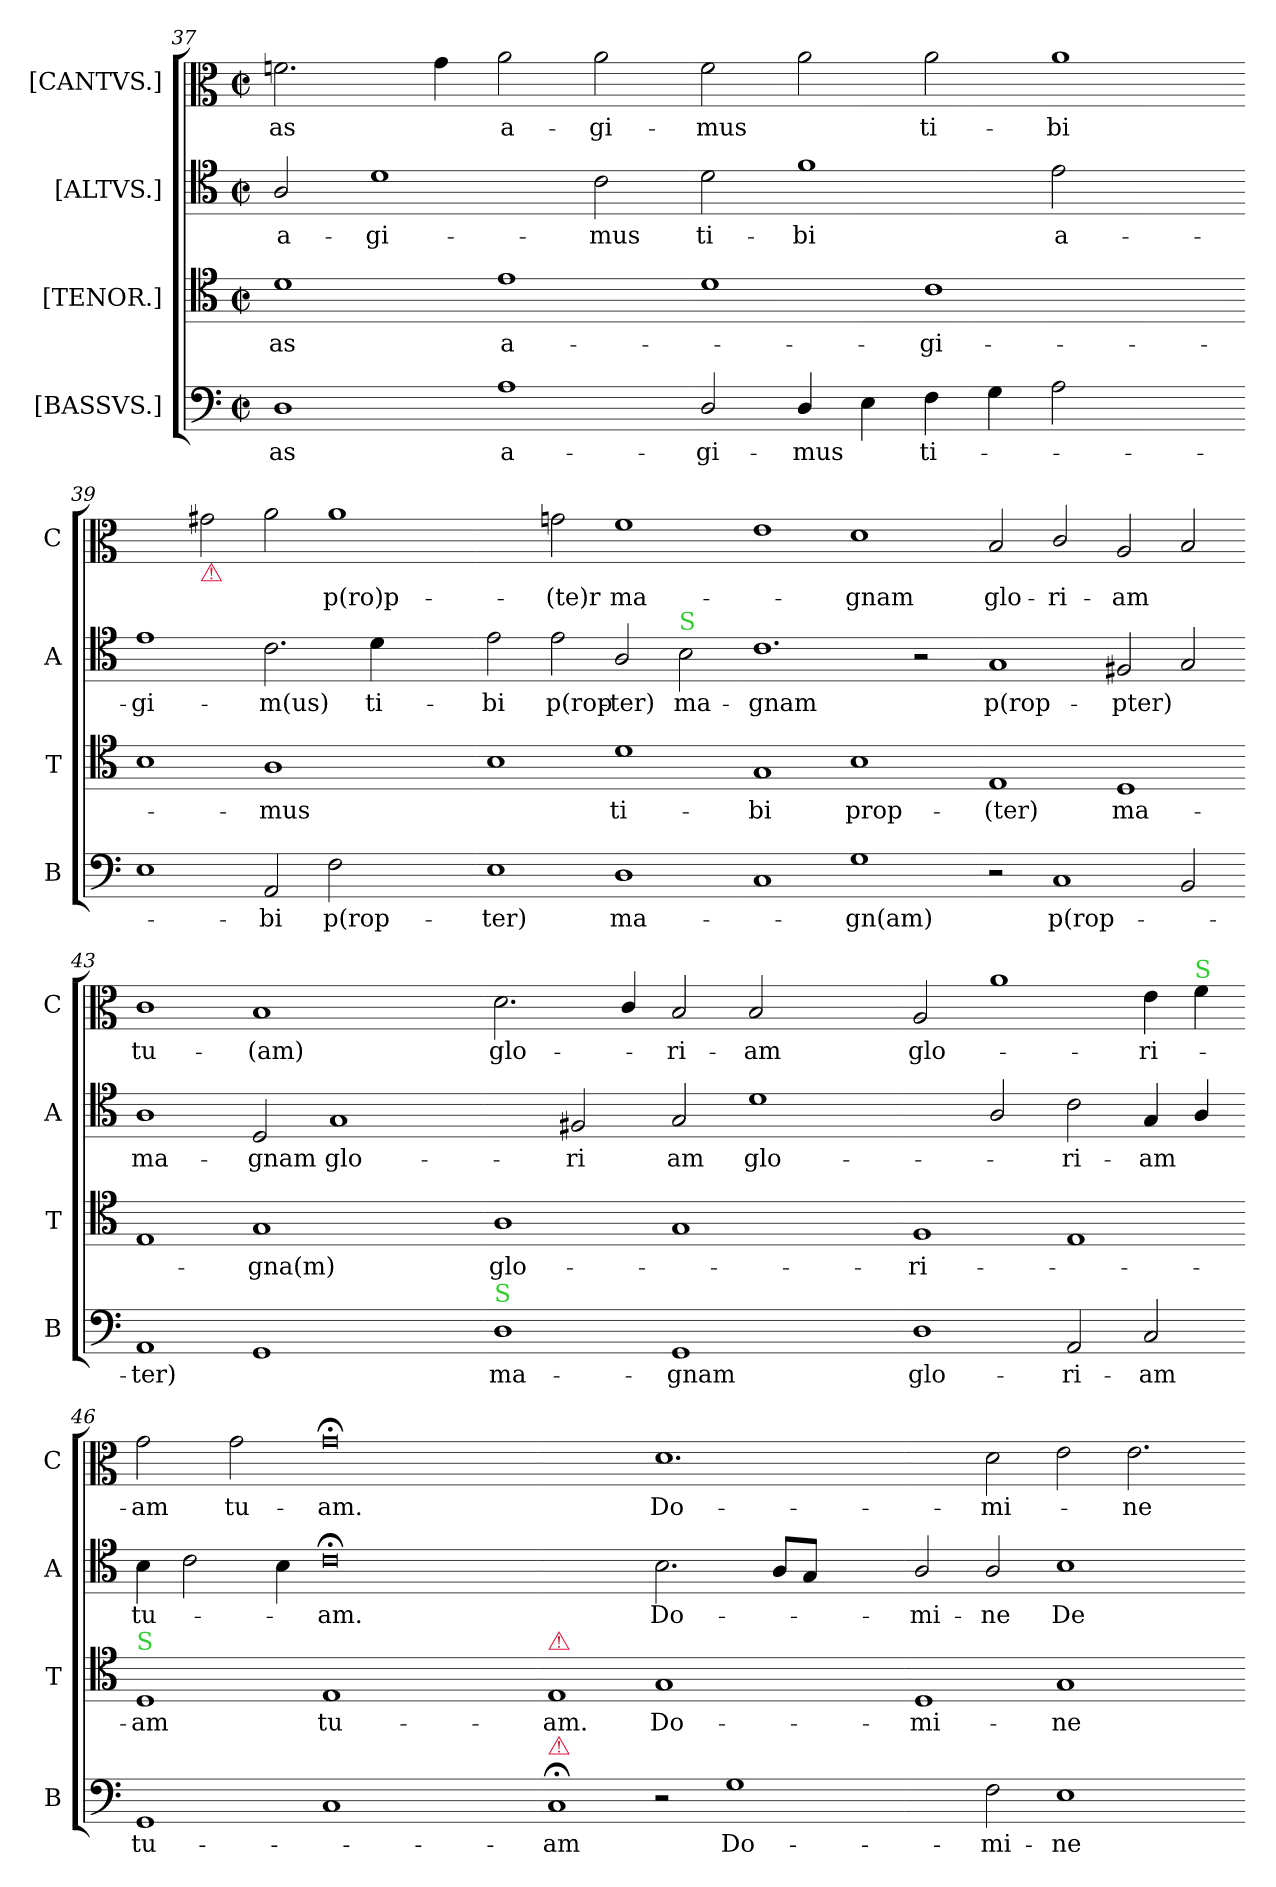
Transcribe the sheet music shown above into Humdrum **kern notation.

**kern	**text	**kern	**text	**kern	**text	**kern	**text
*part4	*part4	*part3	*part3	*part2	*part2	*part1	*part1
*staff4	*staff4	*staff3	*staff3	*staff2	*staff2	*staff1	*staff1
*I"[BASSVS.]	*	*I"[TENOR.]	*	*I"[ALTVS.]	*	*I"[CANTVS.]	*
*I'B	*	*I'T	*	*I'A	*	*I'C	*
*clefF4	*	*clefC4	*	*clefC4	*	*clefC3	*
*k[]	*	*k[]	*	*k[]	*	*k[]	*
*M2/1	*	*M2/1	*	*M2/1	*	*M2/1	*
*met(c|)	*	*met(c|)	*	*met(c|)	*	*met(c|)	*
=37	=37	=37	=37	=37	=37	=37	=37
1D	-as	1d	-as	2A/	a-	2.fn\	-as
.	.	.	.	1d	-gi-	.	.
.	.	.	.	.	.	4g\	.
1A	a-	1e	a-	.	.	2a\	a-
.	.	.	.	2c\	-mus	2a\	-gi-
=38-	=38-	=38-	=38-	=38-	=38-	=38-	=38-
2D/	-gi-	1d	.	2d\	ti-	2f\	-mus
4D/	-mus	.	.	1f	-bi	2a\	.
4E\	.	.	.	.	.	.	.
4F\	ti-	1c	-gi-	.	.	2a\	ti-
4G\	.	.	.	.	.	.	.
2A\	.	.	.	2e\	a-	1a\	-bi
2ryy	.	2ryy	.	2ryy	.	.	.
=39-	=39-	=39-	=39-	=39-	=39-	=39-	=39-
1E	.	1B	.	1e	-gi-	2ryy	.
!	!	!	!	!	!	!LO:TX:b:color=crimson:t=⚠	!
.	.	.	.	.	.	2g#X\	.
2AA/	-bi	1A	-mus	2.c\	-m(us)	2a\	.
2F\	p(rop-	.	.	.	.	1a\	p(ro)p-
.	.	.	.	4d\	ti-	.	.
2ryy	.	2ryy	.	2ryy	.	.	.
=40-	=40-	=40-	=40-	=40-	=40-	=40-	=40-
1E	-ter)	1B	.	2e\	-bi	2ryy	.
.	.	.	.	2e\	p(rop-	2gn\	-(te)r
1D	ma-	1d	ti-	2A/	-ter)	1f	ma-
!	!	!	!	!LO:TX:a:color=limegreen:t=S	!	!	!
.	.	.	.	2B\	ma-	.	.
=41-	=41-	=41-	=41-	=41-	=41-	=41-	=41-
1C	.	1G	-bi	1.c	-gnam	1e	.
1G	-gn(am)	1B	prop-	.	.	1d	-gnam
.	.	.	.	2r	.	.	.
=42-	=42-	=42-	=42-	=42-	=42-	=42-	=42-
!	!	!	!	!	!LO:LY:i	!	!
2r	.	1E	-(ter)	1G	p(rop-	2B/	glo-
!	!LO:LY:i	!	!	!	!	!	!
1C	p(rop-	.	.	.	.	2c/	-ri-
!	!	!	!	!	!LO:LY:i	!	!
.	.	1D	ma-	2F#X/	-pter)	2A/	-am
2BB/	.	.	.	2G/	.	2B/	.
=43-	=43-	=43-	=43-	=43-	=43-	=43-	=43-
!	!LO:LY:i	!	!	!	!LO:LY:i	!	!
1AA	-ter)	1E	.	1A	ma-	1c	tu-
1GG	.	1G	-gna(m)	2D/	-gnam	1B	-(am)
.	.	.	.	1G/	glo-	.	.
2ryy	.	2ryy	.	.	.	2ryy	.
=44-	=44-	=44-	=44-	=44-	=44-	=44-	=44-
!LO:TX:a:color=limegreen:t=S	!	!	!	!	!	!	!
!	!LO:LY:i	!	!	!	!	!	!
1D	ma-	1A	glo-	2ryy	.	2.d\	glo-
.	.	.	.	2F#X/	-ri	.	.
.	.	.	.	.	.	4c/	.
!	!LO:LY:i	!	!	!	!	!	!
1GG	-gnam	1G	.	2G/	-am	2B/	-ri-
!	!	!	!	!	!LO:LY:i	!	!
.	.	.	.	1d\	glo-	2B/	-am
2ryy	.	2ryy	.	.	.	2ryy	.
=45-	=45-	=45-	=45-	=45-	=45-	=45-	=45-
!	!	!	!	!	!	!	!LO:LY:i
1D	glo-	1F	-ri-	2ryy	.	2A/	glo-
.	.	.	.	2A/	.	1a	.
!	!	!	!	!	!LO:LY:i	!	!
2AA/	-ri-	1E	.	2c\	-ri-	.	.
!	!	!	!	!	!LO:LY:i	!	!LO:LY:i
2C/	-am	.	.	4G/	-am	4e\	-ri-
!	!	!	!	!	!	!LO:TX:a:color=limegreen:t=S	!
.	.	.	.	4A/	.	4f\	.
=46-	=46-	=46-	=46-	=46-	=46-	=46-	=46-
!	!	!LO:TX:a:color=limegreen:t=S	!	!	!	!	!
!	!	!	!	!	!	!	!LO:LY:i
1GG	tu-	1D	-am	4B\	tu-	2g\	-am
.	.	.	.	2c\	.	.	.
.	.	.	.	.	.	2g\	tu-
.	.	.	.	4B\	.	.	.
1C	.	1E	tu-	0c;<	am.	0g;<;	-am.
1ryy	.	1ryy	.	.	.	.	.
=47-	=47-	=47-	=47-	=47-	=47-	=47-	=47-
!	!	!LO:TX:a:color=crimson:t=⚠	!	!	!	!	!
!LO:TX:a:color=crimson:t=⚠	!	!	!	!	!	!	!
1C;<	-am	1E	-am.	1ryy	.	1ryy	.
2r	.	1G	Do-	2.B\	Do-	1.d	Do-
1G\	Do-	.	.	.	.	.	.
.	.	.	.	8A/L	.	.	.
.	.	.	.	8G/J	.	.	.
.	.	2ryy	.	2ryy	.	.	.
=48-	=48-	=48-	=48-	=48-	=48-	=48-	=48-
2ryy	.	1D	-mi-	2A/	-mi-	2ryy	.
2F\	-mi-	.	.	2A/	-ne	2d\	-mi-
1E	-ne	1G	-ne	1B	De-	2e\	.
.	.	.	.	.	.	2.e\	-ne
4ryy	.	4ryy	.	4ryy	.	.	.
=-	=-	=-	=-	=-	=-	=-	=-
*-	*-	*-	*-	*-	*-	*-	*-
